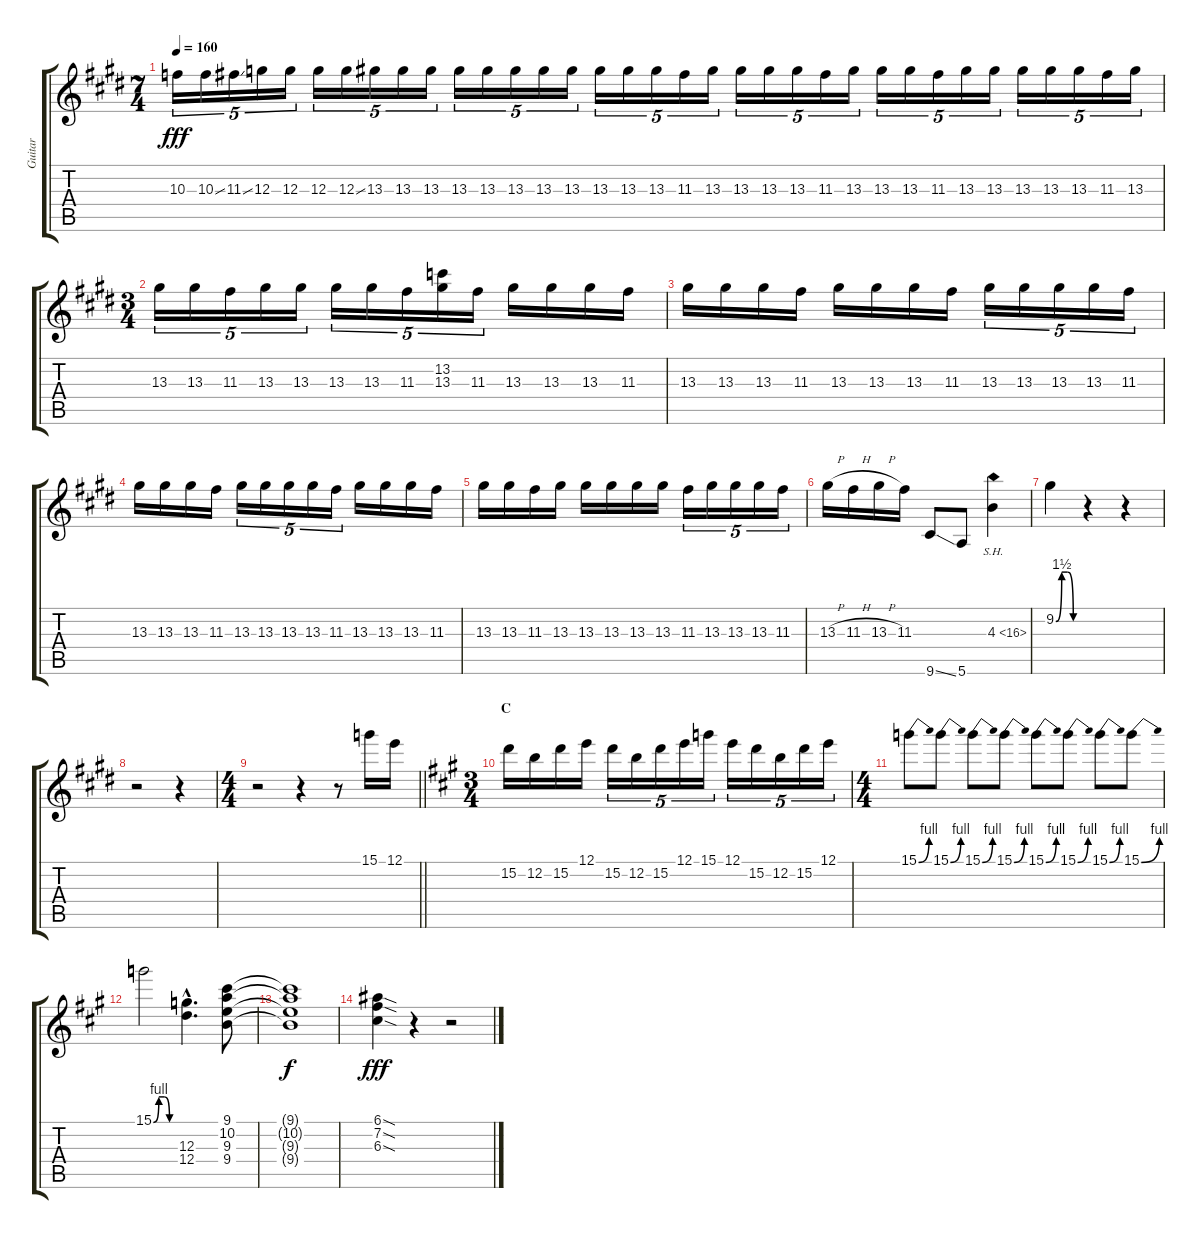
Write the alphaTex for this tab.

\track ("Guitar" "Guitar") {instrument distortionguitar}
\staff {score tabs}
\tuning (E4 B3 G3 D3 A2 E2) {hide}
\ts (7 4)
\tempo 160
\clef g2
\ks e
10.3.16{tu (5 4) dy fff} 10.3{ss}.16{tu (5 4)} 11.3{ss}.16{tu (5 4)} 12.3.16{tu (5 4)} 12.3.16{tu (5 4)} 12.3.16{tu (5 4)} 12.3{ss}.16{tu (5 4)} 13.3.16{tu (5 4)} 13.3.16{tu (5 4)} 13.3.16{tu (5 4)} 13.3.16{tu (5 4)} 13.3.16{tu (5 4)} 13.3.16{tu (5 4)} 13.3.16{tu (5 4)} 13.3.16{tu (5 4)} 13.3.16{tu (5 4)} 13.3.16{tu (5 4)} 13.3.16{tu (5 4)} 11.3.16{tu (5 4)} 13.3.16{tu (5 4)} 13.3.16{tu (5 4)} 13.3.16{tu (5 4)} 13.3.16{tu (5 4)} 11.3.16{tu (5 4)} 13.3.16{tu (5 4)} 13.3.16{tu (5 4)} 13.3.16{tu (5 4)} 11.3.16{tu (5 4)} 13.3.16{tu (5 4)} 13.3.16{tu (5 4)} 13.3.16{tu (5 4)} 13.3.16{tu (5 4)} 13.3.16{tu (5 4)} 11.3.16{tu (5 4)} 13.3.16{tu (5 4)} |
\ts (3 4)
13.3.16{tu (5 4)} 13.3.16{tu (5 4)} 11.3.16{tu (5 4)} 13.3.16{tu (5 4)} 13.3.16{tu (5 4)} 13.3.16{tu (5 4)} 13.3.16{tu (5 4)} 11.3.16{tu (5 4)} (13.2 13.3).16{tu (5 4)} 11.3.16{tu (5 4)} 13.3.16 13.3.16 13.3.16 11.3.16 |
13.3.16 13.3.16 13.3.16 11.3.16 13.3.16 13.3.16 13.3.16 11.3.16 13.3.16{tu (5 4)} 13.3.16{tu (5 4)} 13.3.16{tu (5 4)} 13.3.16{tu (5 4)} 11.3.16{tu (5 4)} |
13.3.16 13.3.16 13.3.16 11.3.16 13.3.16{tu (5 4)} 13.3.16{tu (5 4)} 13.3.16{tu (5 4)} 13.3.16{tu (5 4)} 11.3.16{tu (5 4)} 13.3.16 13.3.16 13.3.16 11.3.16 |
13.3.16 13.3.16 11.3.16 13.3.16 13.3.16 13.3.16 13.3.16 13.3.16 11.3.16{tu (5 4)} 13.3.16{tu (5 4)} 13.3.16{tu (5 4)} 13.3.16{tu (5 4)} 11.3.16{tu (5 4)} |
13.3{h}.16 11.3{h}.16 13.3{h}.16 11.3.16 9.6{ss}.8 5.6.8 4.3{sh 12}.4 |
9.2{be (custom 0 0 15 6 30 6 45 0 60 0)}.4 r.4 r.4 |
r.2 r.4 |
\ts (4 4)
\barLineRight lightlight
r.2 r.4 r.8 15.1.16 12.1.16 |
\ts (3 4)
\section ("" "C")
\ks a
15.2.16 12.2.16 15.2.16 12.1.16 15.2.16{tu (5 4)} 12.2.16{tu (5 4)} 15.2.16{tu (5 4)} 12.1.16{tu (5 4)} 15.1.16{tu (5 4)} 12.1.16{tu (5 4)} 15.2.16{tu (5 4)} 12.2.16{tu (5 4)} 15.2.16{tu (5 4)} 12.1.16{tu (5 4)} |
\ts (4 4)
15.1{be (bend 0 0 60 4)}.8 15.1{be (bend 0 0 60 4)}.8 15.1{be (bend 0 0 60 4)}.8 15.1{be (bend 0 0 60 4)}.8 15.1{be (bend 0 0 60 4)}.8 15.1{be (bend 0 0 60 4)}.8 15.1{be (bend 0 0 60 4)}.8 15.1{be (bend 0 0 60 4)}.8 |
15.1{be (custom 0 0 15 4 30 4 45 0 60 0)}.2 (12.3{hac} 12.4{hac}).4{d} (9.1 10.2 9.3 9.4).8 |
(9.1{t} 10.2{t} 9.3{t} 9.4{t}).1{dy f} |
(6.1{sod} 7.2{sod} 6.3{sod}).4{dy fff} r.4 r.2
